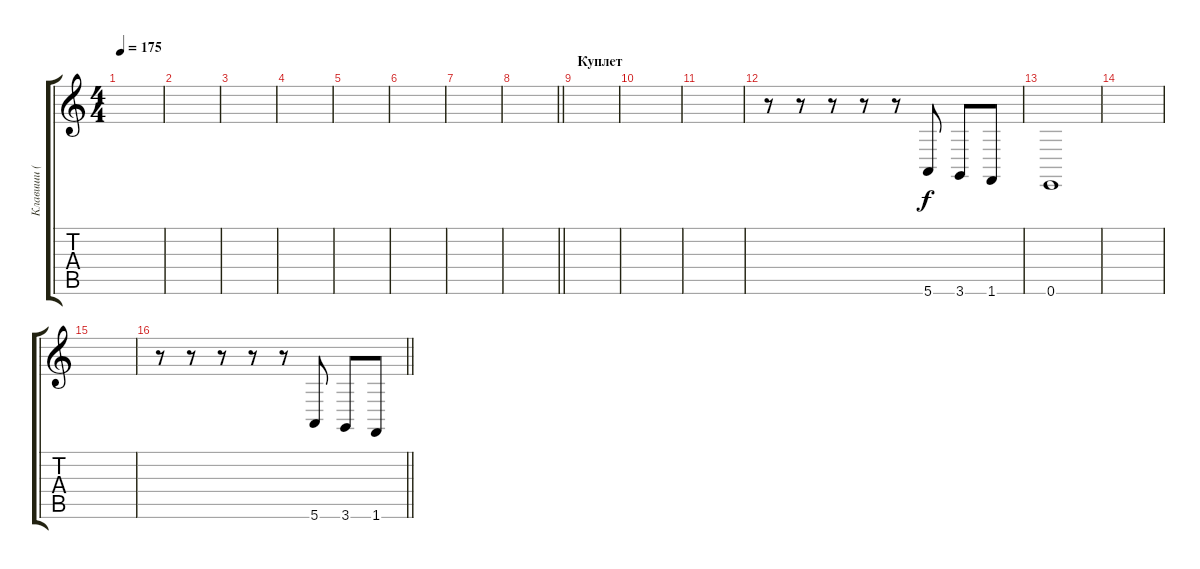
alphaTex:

\track ("Клавиши ( Рояль ) Левая   Рука" "Клавиши ( ") {instrument acousticgrandpiano}
\staff {score tabs}
\tuning (E4 B3 G3 D3 A2 E2) {hide}
\ts (4 4)
\section ("" "")
\tempo 175
\clef g2
\ks c
|
|
|
|
|
|
|
\barLineRight lightlight
|
\section ("" "Куплет")
|
|
|
r.8 r.8 r.8 r.8 r.8 5.6.8 3.6.8 1.6.8 |
0.6.1 |
|
|
\barLineRight lightlight
r.8 r.8 r.8 r.8 r.8 5.6.8 3.6.8 1.6.8
